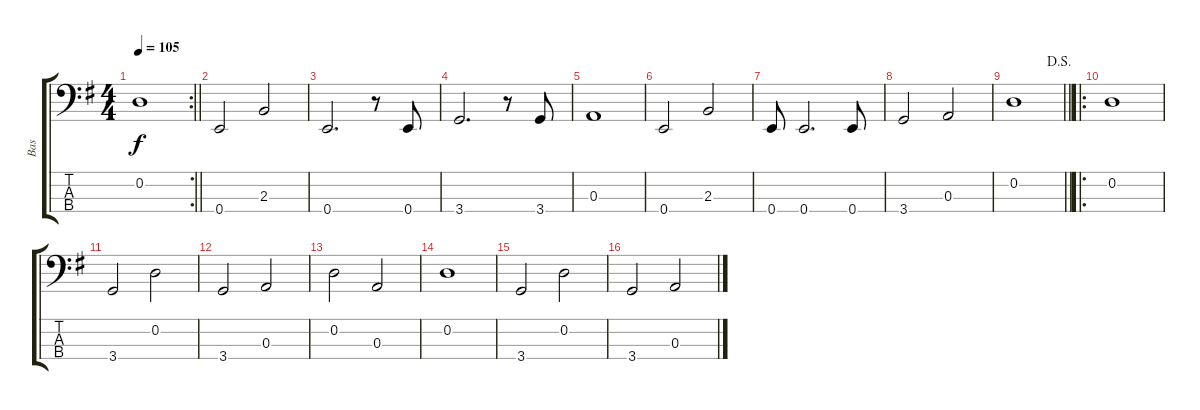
\track ("Bas" "Bas") {instrument electricbassfinger}
\staff {score tabs}
\tuning (G2 D2 A1 E1) {hide}
\rc 2
\ts (4 4)
\tempo 105
\clef f4
\barLineRight lightlight
\ks g
0.2.1{dy f} |
0.4.2 2.3.2 |
0.4.2{d} r.8 0.4.8 |
3.4.2{d} r.8 3.4.8 |
0.3.1 |
0.4.2 2.3.2 |
0.4.8 0.4.2{d} 0.4.8 |
3.4.2 0.3.2 |
\jump dalsegno
\barLineRight lightlight
0.2.1 |
\ro
0.2.1 |
3.4.2 0.2.2 |
3.4.2 0.3.2 |
0.2.2 0.3.2 |
0.2.1 |
3.4.2 0.2.2 |
3.4.2 0.3.2
